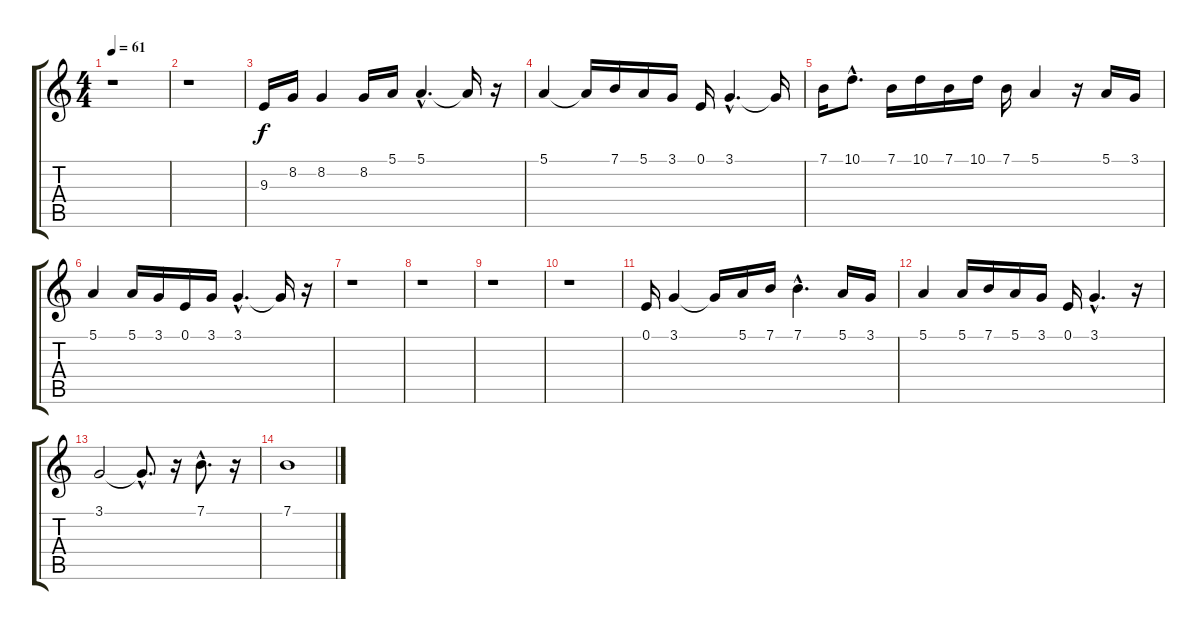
\track "" {instrument clarinet}
\staff {score tabs}
\tuning (E4 B3 G3 D3 A2 E2) {hide}
\ts (4 4)
\tempo 61
\clef g2
\ks c
r.1{dy f} |
r.1 |
9.3.16 8.2.16 8.2.4 8.2.16 5.1.16 5.1{hac}.4{d} 5.1{t}.16 r.16 |
5.1.4 5.1{t}.16 7.1.16 5.1.16 3.1.16 0.1.16 3.1{hac}.4{d} 3.1{t}.16 |
7.1.16 10.1{hac}.8{d} 7.1.16 10.1.16 7.1.16 10.1.16 7.1.16 5.1.4 r.16 5.1.16 3.1.16 |
5.1.4 5.1.16 3.1.16 0.1.16 3.1.16 3.1{hac}.4{d} 3.1{t}.16 r.16 |
r.1 |
r.1 |
r.1 |
r.1 |
0.1.16 3.1.4 3.1{t}.16 5.1.16 7.1.16 7.1{hac}.4{d} 5.1.16 3.1.16 |
5.1.4 5.1.16 7.1.16 5.1.16 3.1.16 0.1.16 3.1{hac}.4{d} r.16 |
3.1.2 3.1{hac t}.8{d} r.16 7.1{hac}.8{d} r.16 |
7.1.1
